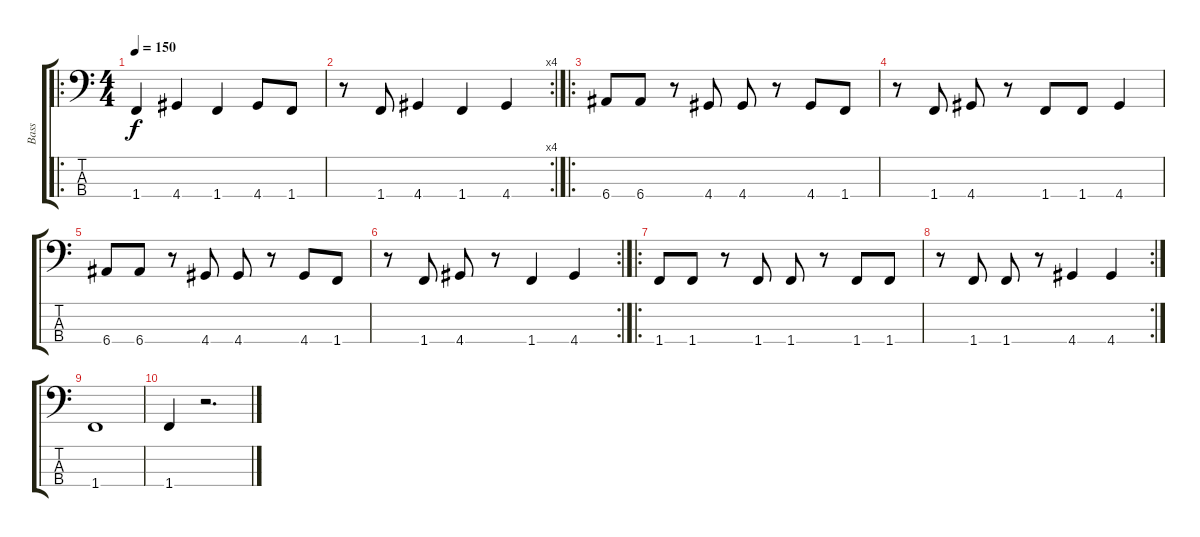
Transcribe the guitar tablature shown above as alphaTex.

\track ("Bass" "Bass") {instrument electricbasspick}
\staff {score tabs}
\tuning (G2 D2 A1 E1) {hide}
\ro
\ts (4 4)
\tempo 150
\clef f4
\ks c
1.4.4{dy f} 4.4.4 1.4.4 4.4.8 1.4.8 |
\rc 4
r.8 1.4.8 4.4.4 1.4.4 4.4.4 |
\ro
6.4.8 6.4.8 r.8 4.4.8 4.4.8 r.8 4.4.8 1.4.8 |
r.8 1.4.8 4.4.8 r.8 1.4.8 1.4.8 4.4.4 |
6.4.8 6.4.8 r.8 4.4.8 4.4.8 r.8 4.4.8 1.4.8 |
\rc 2
r.8 1.4.8 4.4.8 r.8 1.4.4 4.4.4 |
\ro
1.4.8 1.4.8 r.8 1.4.8 1.4.8 r.8 1.4.8 1.4.8 |
\rc 2
r.8 1.4.8 1.4.8 r.8 4.4.4 4.4.4 |
1.4.1 |
1.4.4 r.2{d}
